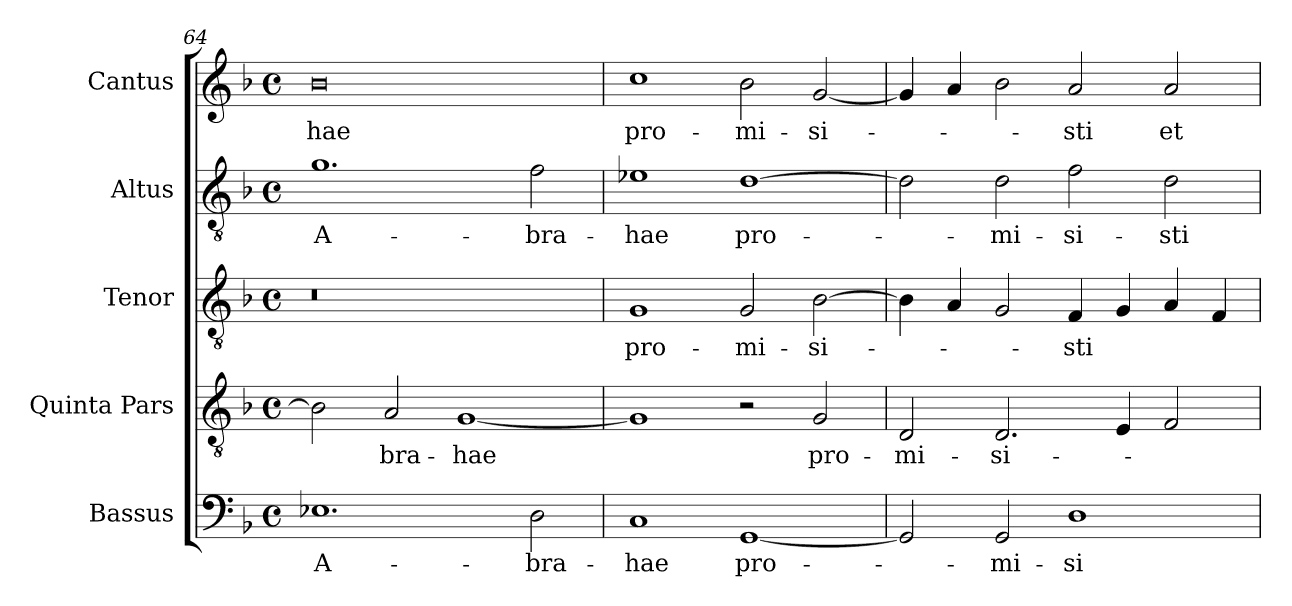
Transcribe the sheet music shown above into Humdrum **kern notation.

**kern	**text	**kern	**text	**kern	**text	**kern	**text	**kern	**text
*part5	*part5	*part4	*part4	*part3	*part3	*part2	*part2	*part1	*part1
*staff5	*staff5	*staff4	*staff4	*staff3	*staff3	*staff2	*staff2	*staff1	*staff1
*I"Bassus	*	*I"Quinta Pars	*	*I"Tenor	*	*I"Altus	*	*I"Cantus	*
*I'B.	*	*I'Q.P.	*	*I'T.	*	*I'A.	*	*I'C.	*
*clefF4	*	*clefGv2	*	*clefGv2	*	*clefGv2	*	*clefG2	*
*k[b-]	*	*k[b-]	*	*k[b-]	*	*k[b-]	*	*k[b-]	*
*F:	*	*F:	*	*F:	*	*F:	*	*F:	*
*M4/4	*	*M4/4	*	*M4/4	*	*M4/4	*	*M4/4	*
*met(c)	*	*met(c)	*	*met(c)	*	*met(c)	*	*met(c)	*
=64	=64	=64	=64	=64	=64	=64	=64	=64	=64
!	!LO:LY:b:cj	!	!	!	!	!	!LO:LY:b:cj	!	!LO:LY:b:cj
1.E-X	A-	2B-\]	.	0r	.	1.g	A-	0b-	-hae
!	!	!	!LO:LY:b:cj	!	!	!	!	!	!
.	.	2A/	-bra-	.	.	.	.	.	.
!	!	!	!LO:LY:b:cj	!	!	!	!	!	!
.	.	[<1G	-hae	.	.	.	.	.	.
!	!LO:LY:b:cj	!	!	!	!	!	!LO:LY:b:cj	!	!
2D\	-bra-	.	.	.	.	2f\	-bra-	.	.
=65	=65	=65	=65	=65	=65	=65	=65	=65	=65
!	!LO:LY:b:cj	!	!	!	!LO:LY:b:cj	!	!LO:LY:b:cj	!	!LO:LY:b:cj
1C	-hae	1G]	.	1G	pro-	1e-X	-hae	1cc	pro-
!	!LO:LY:b	!	!	!	!LO:LY:b:cj	!	!LO:LY:b:cj	!	!LO:LY:b:cj
[<1GG	pro-	2r	.	2G/	-mi-	[>1d	pro-	2b-\	-mi-
!	!	!	!LO:LY:b:cj	!	!LO:LY:b:cj	!	!	!	!LO:LY:b:cj
.	.	2G/	pro-	[>2B-\	-si-	.	.	[<2g/	-si-
=66	=66	=66	=66	=66	=66	=66	=66	=66	=66
!	!	!	!LO:LY:b:cj	!	!	!	!	!	!
2GG/]	.	2D/	-mi-	4B-\]	.	2d\]	.	4g/]	.
.	.	.	.	4A/	.	.	.	4a/	.
!	!LO:LY:b:cj	!	!LO:LY:b:cj	!	!	!	!LO:LY:b:cj	!	!
2GG/	-mi-	2.D/	-si-	2G/	.	2d\	-mi-	2b-\	.
!	!LO:LY:b:cj	!	!	!	!LO:LY:b:cj	!	!LO:LY:b:cj	!	!LO:LY:b:cj
1D	-si-	.	.	4F/	-sti	2f\	-si-	2a/	-sti
.	.	4E/	.	4G/	.	.	.	.	.
!	!	!	!	!	!	!	!LO:LY:b:cj	!	!LO:LY:b:cj
.	.	2F/	.	4A/	.	2d\	-sti	2a/	et
.	.	.	.	4F/	.	.	.	.	.
=	=	=	=	=	=	=	=	=	=
*-	*-	*-	*-	*-	*-	*-	*-	*-	*-
